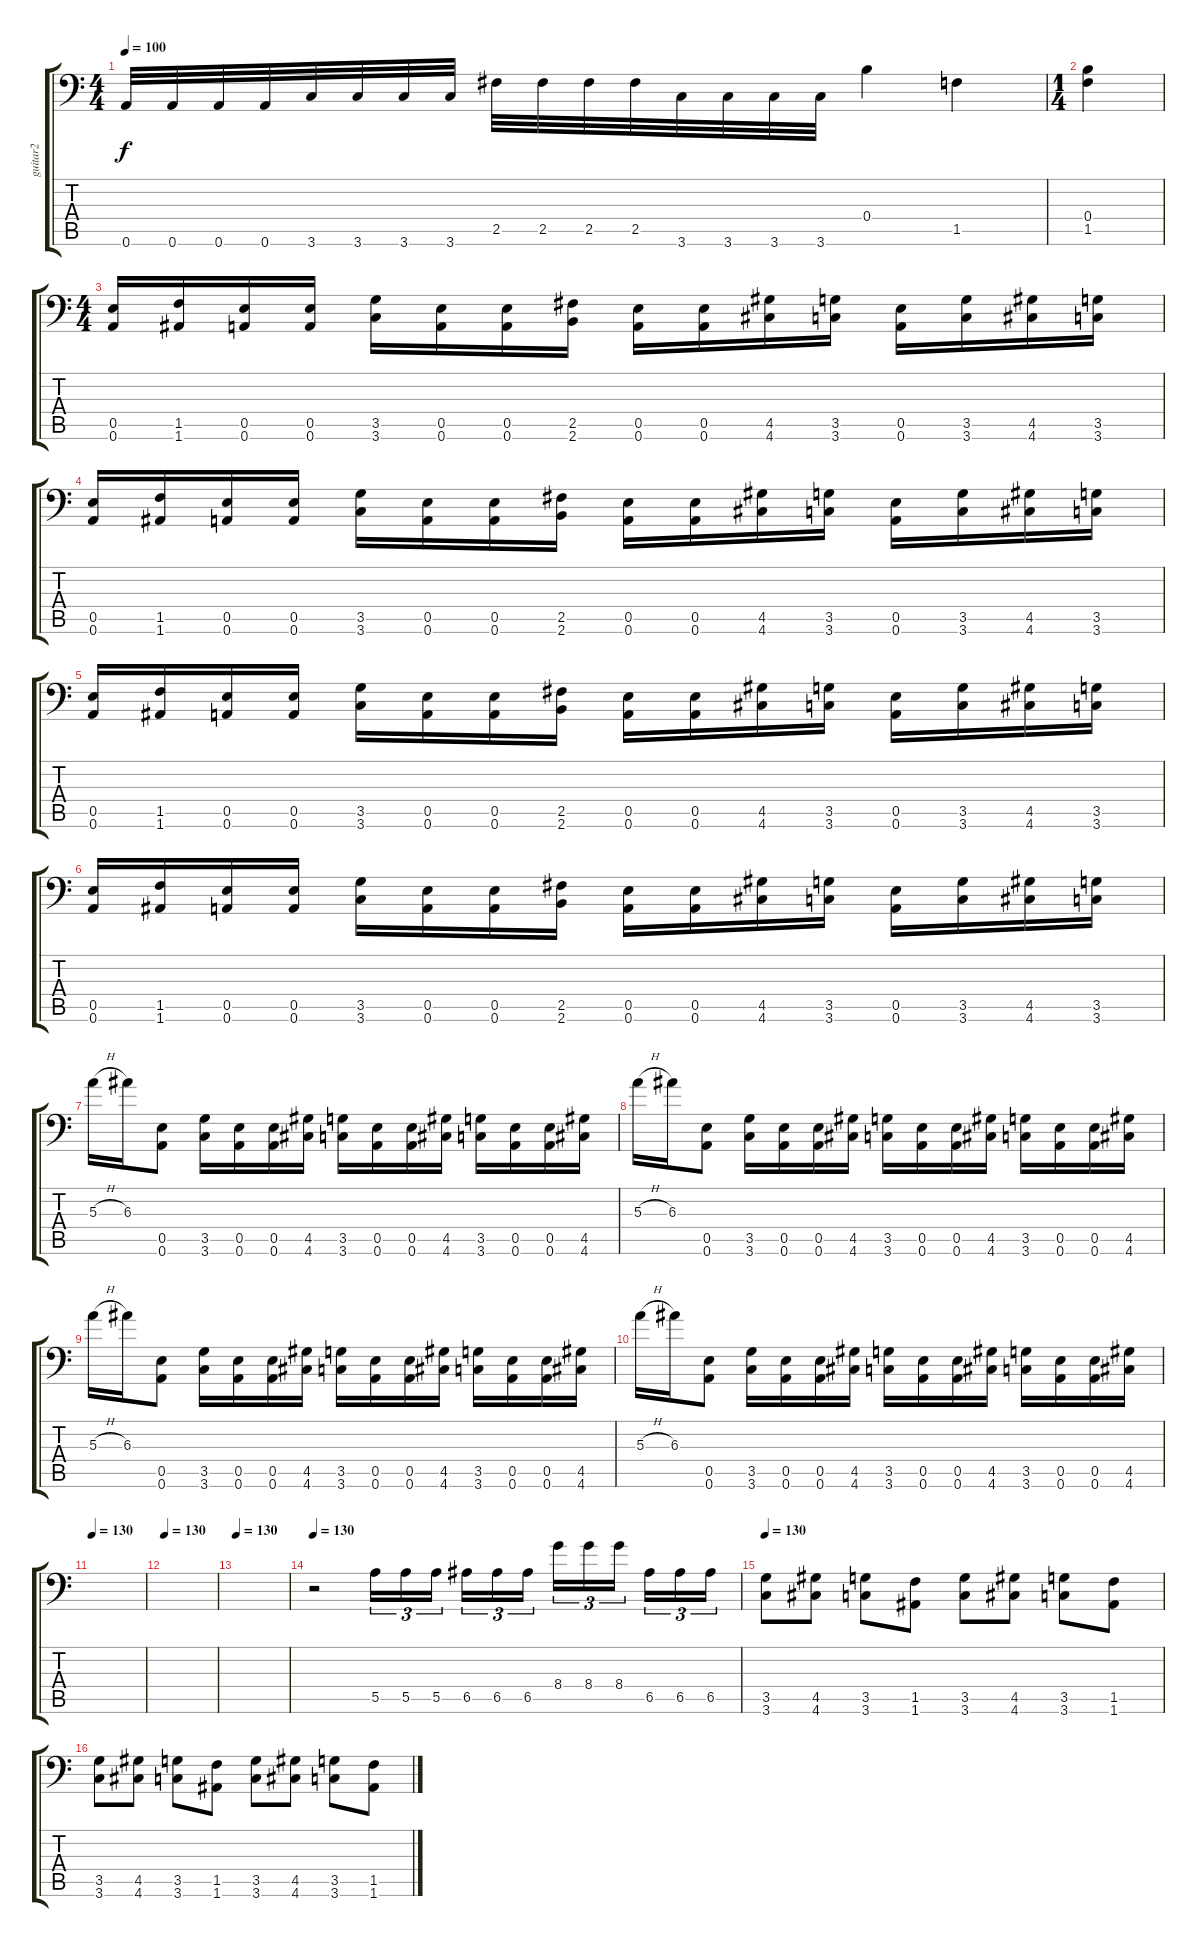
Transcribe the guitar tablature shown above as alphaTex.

\track ("guitar2" "guitar2") {instrument distortionguitar}
\staff {score tabs}
\tuning (Db4 Ab3 E3 B2 E2 A1) {hide}
\ts (4 4)
\tempo 100
\clef f4
\ks c
0.6.32{dy f} 0.6.32 0.6.32 0.6.32 3.6.32 3.6.32 3.6.32 3.6.32 2.5.32 2.5.32 2.5.32 2.5.32 3.6.32 3.6.32 3.6.32 3.6.32 0.4.4 1.5.4 |
\ts (1 4)
(0.4 1.5).4 |
\ts (4 4)
(0.5 0.6).16{balance 8} (1.5 1.6).16 (0.5 0.6).16 (0.5 0.6).16 (3.5 3.6).16 (0.5 0.6).16 (0.5 0.6).16 (2.5 2.6).16 (0.5 0.6).16 (0.5 0.6).16 (4.5 4.6).16 (3.5 3.6).16 (0.5 0.6).16 (3.5 3.6).16 (4.5 4.6).16 (3.5 3.6).16 |
(0.5 0.6).16{balance 8} (1.5 1.6).16 (0.5 0.6).16 (0.5 0.6).16 (3.5 3.6).16 (0.5 0.6).16 (0.5 0.6).16 (2.5 2.6).16 (0.5 0.6).16 (0.5 0.6).16 (4.5 4.6).16 (3.5 3.6).16 (0.5 0.6).16 (3.5 3.6).16 (4.5 4.6).16 (3.5 3.6).16 |
(0.5 0.6).16{balance 8} (1.5 1.6).16 (0.5 0.6).16 (0.5 0.6).16 (3.5 3.6).16 (0.5 0.6).16 (0.5 0.6).16 (2.5 2.6).16 (0.5 0.6).16 (0.5 0.6).16 (4.5 4.6).16 (3.5 3.6).16 (0.5 0.6).16 (3.5 3.6).16 (4.5 4.6).16 (3.5 3.6).16 |
(0.5 0.6).16{balance 8} (1.5 1.6).16 (0.5 0.6).16 (0.5 0.6).16 (3.5 3.6).16 (0.5 0.6).16 (0.5 0.6).16 (2.5 2.6).16 (0.5 0.6).16 (0.5 0.6).16 (4.5 4.6).16 (3.5 3.6).16 (0.5 0.6).16 (3.5 3.6).16 (4.5 4.6).16 (3.5 3.6).16 |
5.3{h}.16 6.3.16 (0.5 0.6).8 (3.5 3.6).16 (0.5 0.6).16 (0.5 0.6).16 (4.5 4.6).16 (3.5 3.6).16 (0.5 0.6).16 (0.5 0.6).16 (4.5 4.6).16 (3.5 3.6).16 (0.5 0.6).16 (0.5 0.6).16 (4.5 4.6).16 |
5.3{h}.16 6.3.16 (0.5 0.6).8 (3.5 3.6).16 (0.5 0.6).16 (0.5 0.6).16 (4.5 4.6).16 (3.5 3.6).16 (0.5 0.6).16 (0.5 0.6).16 (4.5 4.6).16 (3.5 3.6).16 (0.5 0.6).16 (0.5 0.6).16 (4.5 4.6).16 |
5.3{h}.16 6.3.16 (0.5 0.6).8 (3.5 3.6).16 (0.5 0.6).16 (0.5 0.6).16 (4.5 4.6).16 (3.5 3.6).16 (0.5 0.6).16 (0.5 0.6).16 (4.5 4.6).16 (3.5 3.6).16 (0.5 0.6).16 (0.5 0.6).16 (4.5 4.6).16 |
5.3{h}.16 6.3.16 (0.5 0.6).8 (3.5 3.6).16 (0.5 0.6).16 (0.5 0.6).16 (4.5 4.6).16 (3.5 3.6).16 (0.5 0.6).16 (0.5 0.6).16 (4.5 4.6).16 (3.5 3.6).16 (0.5 0.6).16 (0.5 0.6).16 (4.5 4.6).16 |
\tempo 130
|
\tempo 130
|
\tempo 130
|
\tempo 130
r.2 5.5.16{tu (3 2)} 5.5.16{tu (3 2)} 5.5.16{tu (3 2)} 6.5.16{tu (3 2)} 6.5.16{tu (3 2)} 6.5.16{tu (3 2)} 8.4.16{tu (3 2)} 8.4.16{tu (3 2)} 8.4.16{tu (3 2)} 6.5.16{tu (3 2)} 6.5.16{tu (3 2)} 6.5.16{tu (3 2)} |
\tempo 130
(3.5 3.6).8 (4.5 4.6).8 (3.5 3.6).8 (1.5 1.6).8 (3.5 3.6).8 (4.5 4.6).8 (3.5 3.6).8 (1.5 1.6).8 |
(3.5 3.6).8 (4.5 4.6).8 (3.5 3.6).8 (1.5 1.6).8 (3.5 3.6).8 (4.5 4.6).8 (3.5 3.6).8 (1.5 1.6).8
